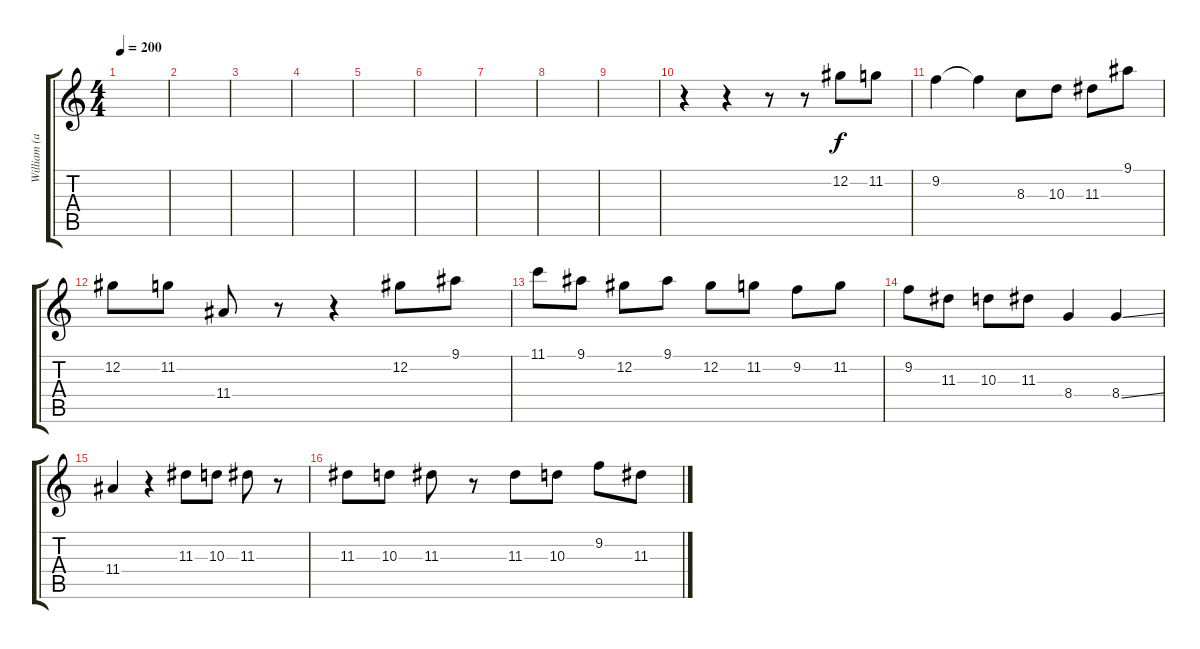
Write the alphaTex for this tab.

\track ("William (acoustic)" "William (a") {instrument acousticguitarsteel}
\staff {score tabs}
\tuning (Db4 Ab3 E3 B2 Gb2 B1) {hide}
\ts (4 4)
\tempo 200
\clef g2
\ks c
|
|
|
|
|
|
|
|
|
r.4 r.4 r.8 r.8 12.2.8 11.2.8 |
9.2.4 9.2{t}.4 8.3.8 10.3.8 11.3.8 9.1.8 |
12.2.8 11.2.8 11.4.8 r.8 r.4 12.2.8 9.1.8 |
11.1.8 9.1.8 12.2.8 9.1.8 12.2.8 11.2.8 9.2.8 11.2.8 |
9.2.8 11.3.8 10.3.8 11.3.8 8.4.4 8.4{ss}.4 |
11.4.4 r.4 11.3.8 10.3.8 11.3.8 r.8 |
11.3.8 10.3.8 11.3.8 r.8 11.3.8 10.3.8 9.2.8 11.3.8
